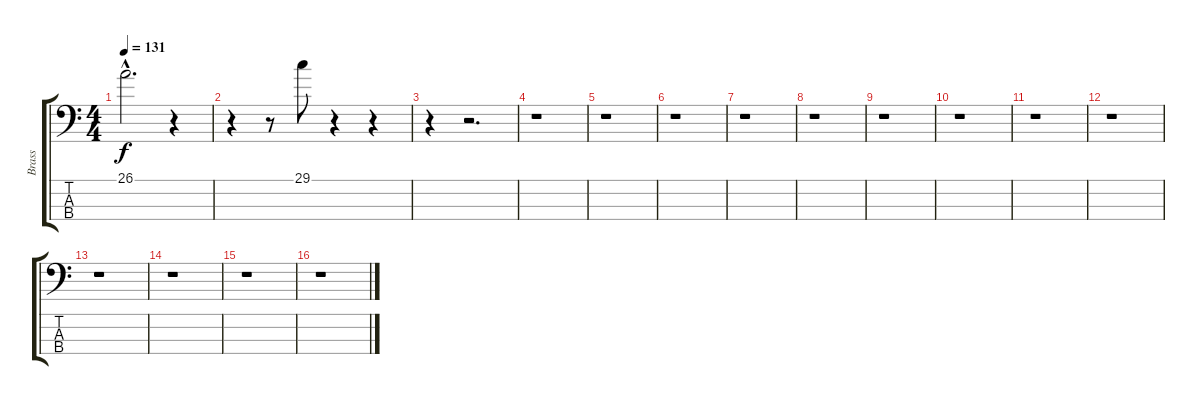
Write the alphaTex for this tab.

\track ("Brass" "Brass") {instrument stringensemble1}
\staff {score tabs}
\tuning (G2 D2 A1 E1) {hide}
\ts (4 4)
\tempo 131
\clef f4
\ks c
26.1{hac}.2{d dy f} r.4 |
r.4 r.8 29.1.8 r.4 r.4 |
r.4 r.2{d} |
r.1 |
r.1 |
r.1 |
r.1 |
r.1 |
r.1 |
r.1 |
r.1 |
r.1 |
r.1 |
r.1 |
r.1 |
r.1
